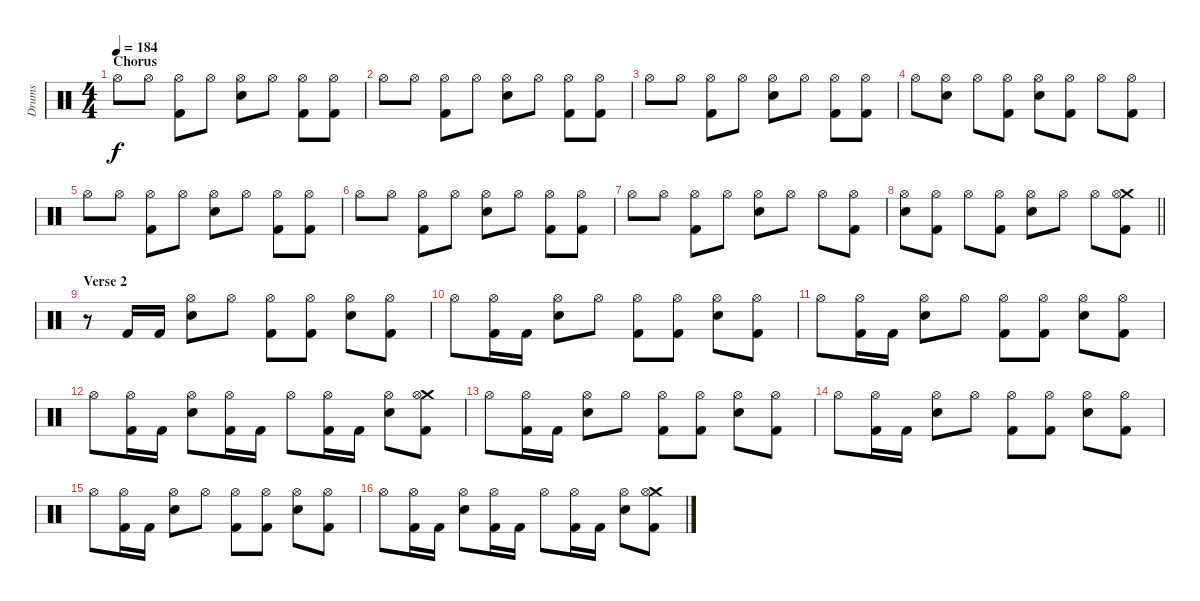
\track ("Drums" "Drums") {instrument percussion}
\staff {score}
\articulation defaults
\ts (4 4)
\section ("" "Chorus")
\tempo 184
\clef neutral
\ks c "Hi-Hat (open)".8{dy f} "Hi-Hat (open)".8
("Hi-Hat (open)" "Kick (hit) 2").8 "Hi-Hat (open)".8 ("Hi-Hat (open)" "Electric Snare (hit)").8 "Hi-Hat (open)".8 ("Hi-Hat (open)" "Kick (hit) 2").8 ("Hi-Hat (open)" "Kick (hit) 2").8 |
"Hi-Hat (open)".8 "Hi-Hat (open)".8 ("Hi-Hat (open)" "Kick (hit) 2").8 "Hi-Hat (open)".8 ("Hi-Hat (open)" "Electric Snare (hit)").8 "Hi-Hat (open)".8 ("Hi-Hat (open)" "Kick (hit) 2").8 ("Hi-Hat (open)" "Kick (hit) 2").8 |
"Hi-Hat (open)".8 "Hi-Hat (open)".8 ("Hi-Hat (open)" "Kick (hit) 2").8 "Hi-Hat (open)".8 ("Hi-Hat (open)" "Electric Snare (hit)").8 "Hi-Hat (open)".8 ("Hi-Hat (open)" "Kick (hit) 2").8 ("Hi-Hat (open)" "Kick (hit) 2").8 |
"Hi-Hat (open)".8 ("Hi-Hat (open)" "Electric Snare (hit)").8 "Hi-Hat (open)".8 ("Hi-Hat (open)" "Kick (hit) 2").8 ("Hi-Hat (open)" "Electric Snare (hit)").8 ("Hi-Hat (open)" "Kick (hit) 2").8 "Hi-Hat (open)".8 ("Hi-Hat (open)" "Kick (hit) 2").8 |
"Hi-Hat (open)".8 "Hi-Hat (open)".8 ("Hi-Hat (open)" "Kick (hit) 2").8 "Hi-Hat (open)".8 ("Hi-Hat (open)" "Electric Snare (hit)").8 "Hi-Hat (open)".8 ("Hi-Hat (open)" "Kick (hit) 2").8 ("Hi-Hat (open)" "Kick (hit) 2").8 |
"Hi-Hat (open)".8 "Hi-Hat (open)".8 ("Hi-Hat (open)" "Kick (hit) 2").8 "Hi-Hat (open)".8 ("Hi-Hat (open)" "Electric Snare (hit)").8 "Hi-Hat (open)".8 ("Hi-Hat (open)" "Kick (hit) 2").8 ("Hi-Hat (open)" "Kick (hit) 2").8 |
"Hi-Hat (open)".8 "Hi-Hat (open)".8 ("Hi-Hat (open)" "Kick (hit) 2").8 "Hi-Hat (open)".8 ("Hi-Hat (open)" "Electric Snare (hit)").8 "Hi-Hat (open)".8 "Hi-Hat (open)".8 ("Hi-Hat (open)" "Kick (hit) 2").8 |
\barLineRight lightlight
("Hi-Hat (open)" "Electric Snare (hit)").8 ("Hi-Hat (open)" "Kick (hit) 2").8 "Hi-Hat (open)".8 ("Hi-Hat (open)" "Kick (hit) 2").8 ("Hi-Hat (open)" "Electric Snare (hit)").8 "Hi-Hat (open)".8 "Hi-Hat (open)".8 ("Crash medium (hit)" "Hi-Hat (open)" "Kick (hit) 2").8 |
\section ("" "Verse 2")
r.8 "Kick (hit) 2".16 "Kick (hit) 2".16 ("Hi-Hat (open)" "Electric Snare (hit)").8 "Hi-Hat (open)".8 ("Hi-Hat (open)" "Kick (hit) 2").8 ("Hi-Hat (open)" "Kick (hit) 2").8 ("Hi-Hat (open)" "Electric Snare (hit)").8 ("Hi-Hat (open)" "Kick (hit) 2").8 |
"Hi-Hat (open)".8 ("Hi-Hat (open)" "Kick (hit) 2").16 "Kick (hit) 2".16 ("Hi-Hat (open)" "Electric Snare (hit)").8 "Hi-Hat (open)".8 ("Hi-Hat (open)" "Kick (hit) 2").8 ("Hi-Hat (open)" "Kick (hit) 2").8 ("Hi-Hat (open)" "Electric Snare (hit)").8 ("Hi-Hat (open)" "Kick (hit) 2").8 |
"Hi-Hat (open)".8 ("Hi-Hat (open)" "Kick (hit) 2").16 "Kick (hit) 2".16 ("Hi-Hat (open)" "Electric Snare (hit)").8 "Hi-Hat (open)".8 ("Hi-Hat (open)" "Kick (hit) 2").8 ("Hi-Hat (open)" "Kick (hit) 2").8 ("Hi-Hat (open)" "Electric Snare (hit)").8 ("Hi-Hat (open)" "Kick (hit) 2").8 |
"Hi-Hat (open)".8 ("Hi-Hat (open)" "Kick (hit) 2").16 "Kick (hit) 2".16 ("Hi-Hat (open)" "Electric Snare (hit)").8 ("Hi-Hat (open)" "Kick (hit) 2").16 "Kick (hit) 2".16 "Hi-Hat (open)".8 ("Hi-Hat (open)" "Kick (hit) 2").16 "Kick (hit) 2".16 ("Hi-Hat (open)" "Electric Snare (hit)").8 ("Crash medium (hit)" "Hi-Hat (open)" "Kick (hit) 2").8 |
"Hi-Hat (open)".8 ("Hi-Hat (open)" "Kick (hit) 2").16 "Kick (hit) 2".16 ("Hi-Hat (open)" "Electric Snare (hit)").8 "Hi-Hat (open)".8 ("Hi-Hat (open)" "Kick (hit) 2").8 ("Hi-Hat (open)" "Kick (hit) 2").8 ("Hi-Hat (open)" "Electric Snare (hit)").8 ("Hi-Hat (open)" "Kick (hit) 2").8 |
"Hi-Hat (open)".8 ("Hi-Hat (open)" "Kick (hit) 2").16 "Kick (hit) 2".16 ("Hi-Hat (open)" "Electric Snare (hit)").8 "Hi-Hat (open)".8 ("Hi-Hat (open)" "Kick (hit) 2").8 ("Hi-Hat (open)" "Kick (hit) 2").8 ("Hi-Hat (open)" "Electric Snare (hit)").8 ("Hi-Hat (open)" "Kick (hit) 2").8 |
"Hi-Hat (open)".8 ("Hi-Hat (open)" "Kick (hit) 2").16 "Kick (hit) 2".16 ("Hi-Hat (open)" "Electric Snare (hit)").8 "Hi-Hat (open)".8 ("Hi-Hat (open)" "Kick (hit) 2").8 ("Hi-Hat (open)" "Kick (hit) 2").8 ("Hi-Hat (open)" "Electric Snare (hit)").8 ("Hi-Hat (open)" "Kick (hit) 2").8 |
"Hi-Hat (open)".8 ("Hi-Hat (open)" "Kick (hit) 2").16 "Kick (hit) 2".16 ("Hi-Hat (open)" "Electric Snare (hit)").8 ("Hi-Hat (open)" "Kick (hit) 2").16 "Kick (hit) 2".16 "Hi-Hat (open)".8 ("Hi-Hat (open)" "Kick (hit) 2").16 "Kick (hit) 2".16 ("Hi-Hat (open)" "Electric Snare (hit)").8 ("Crash medium (hit)" "Hi-Hat (open)" "Kick (hit) 2").8
